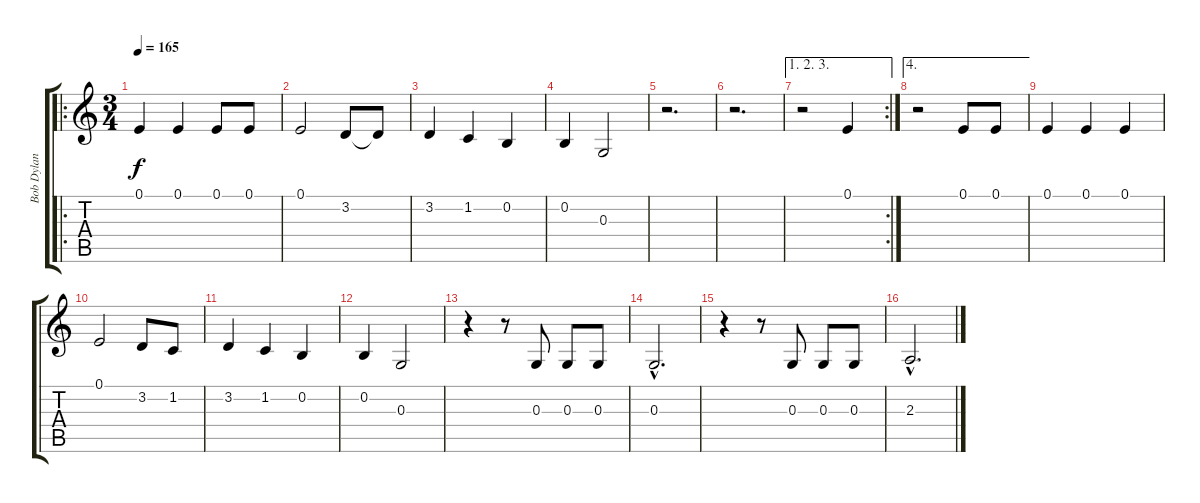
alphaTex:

\track ("Bob Dylan Voice" "Bob Dylan ") {instrument harmonica}
\staff {score tabs}
\tuning (E4 B3 G3 D3 A2 E2) {hide}
\ro
\ts (3 4)
\tempo 165
\clef g2
\ks c
0.1.4{dy f} 0.1.4 0.1.8 0.1.8 |
0.1.2 3.2.8 3.2{t}.8 |
3.2.4 1.2.4 0.2.4 |
0.2.4 0.3.2 |
r.2{d} |
r.2{d} |
\ae (1 2 3)
\rc 2
r.2 0.1.4 |
\ae 4
r.2 0.1.8 0.1.8 |
0.1.4 0.1.4 0.1.4 |
0.1.2 3.2.8 1.2.8 |
3.2.4 1.2.4 0.2.4 |
0.2.4 0.3.2 |
r.4 r.8 0.3.8 0.3.8 0.3.8 |
0.3{hac}.2{d} |
r.4 r.8 0.3.8 0.3.8 0.3.8 |
2.3{hac}.2{d}
